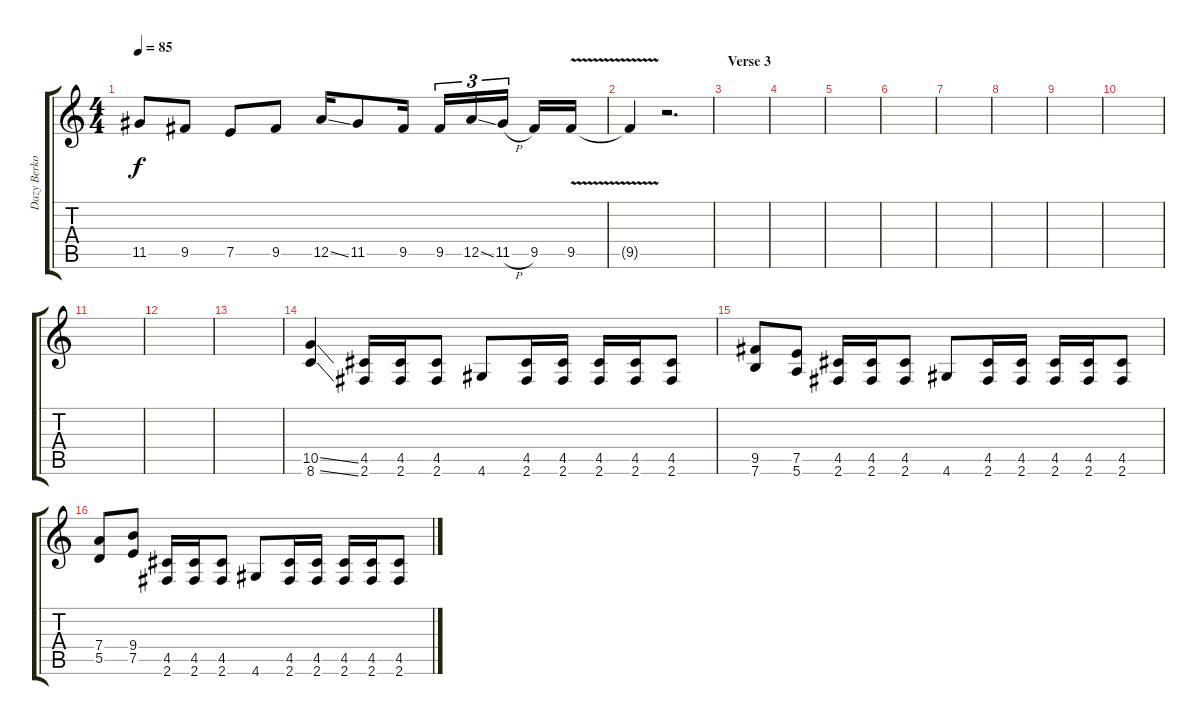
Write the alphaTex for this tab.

\track ("Dazy Berkowitz [Guitar]" "Dazy Berko") {instrument distortionguitar}
\staff {score tabs}
\tuning (E4 B3 G3 D3 A2 E2) {hide}
\ts (4 4)
\tempo 85
\clef g2
\ks c
11.5.8{dy f} 9.5.8 7.5.8 9.5.8 12.5{ss}.16 11.5.8 9.5.16 9.5.16{tu (3 2)} 12.5{ss}.16{tu (3 2)} 11.5{h}.16{tu (3 2)} 9.5.16 9.5{v}.16 |
9.5{t}.4{balance 8} r.2{d} |
\section ("" "Verse 3")
|
|
|
|
|
|
|
|
|
|
|
(10.5{ss} 8.6{ss}).4 (4.5 2.6).16 (4.5 2.6).16 (4.5 2.6).8 4.6.8 (4.5 2.6).16 (4.5 2.6).16 (4.5 2.6).16 (4.5 2.6).16 (4.5 2.6).8 |
(9.5 7.6).8 (7.5 5.6).8 (4.5 2.6).16 (4.5 2.6).16 (4.5 2.6).8 4.6.8 (4.5 2.6).16 (4.5 2.6).16 (4.5 2.6).16 (4.5 2.6).16 (4.5 2.6).8 |
(7.4 5.5).8 (9.4 7.5).8 (4.5 2.6).16 (4.5 2.6).16 (4.5 2.6).8 4.6.8 (4.5 2.6).16 (4.5 2.6).16 (4.5 2.6).16 (4.5 2.6).16 (4.5 2.6).8
